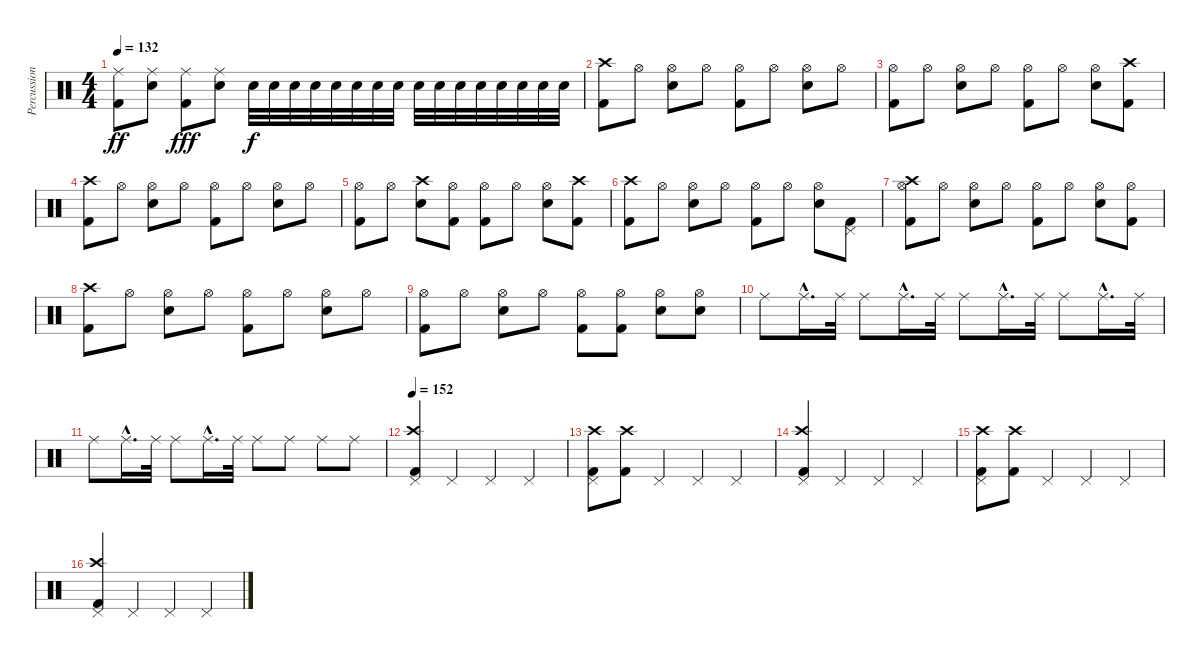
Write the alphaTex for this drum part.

\track ("Percussion" "Percussion") {instrument percussion}
\staff {score}
\articulation defaults
\ts (4 4)
\tempo 132
\clef neutral
\ks c
("Ride (middle)" "Kick (hit) 2").8{dy ff} ("Ride (middle)" "Electric Snare (hit)").8 ("Ride (middle)" "Kick (hit) 2").8{dy fff} ("Ride (middle)" "Electric Snare (hit)").8 "Electric Snare (hit)".32{dy f} "Electric Snare (hit)".32 "Electric Snare (hit)".32 "Electric Snare (hit)".32 "Electric Snare (hit)".32 "Electric Snare (hit)".32 "Electric Snare (hit)".32 "Electric Snare (hit)".32 "Electric Snare (hit)".32 "Electric Snare (hit)".32 "Electric Snare (hit)".32 "Electric Snare (hit)".32 "Electric Snare (hit)".32 "Electric Snare (hit)".32 "Electric Snare (hit)".32 "Electric Snare (hit)".32 |
("Crash high (hit)" "Kick (hit) 2").8 "Hi-Hat (open)".8 ("Hi-Hat (open)" "Electric Snare (hit)").8 "Hi-Hat (open)".8 ("Hi-Hat (open)" "Kick (hit) 2").8 "Hi-Hat (open)".8 ("Hi-Hat (open)" "Electric Snare (hit)").8 "Hi-Hat (open)".8 |
("Hi-Hat (open)" "Kick (hit) 2").8 "Hi-Hat (open)".8 ("Hi-Hat (open)" "Electric Snare (hit)").8 "Hi-Hat (open)".8 ("Hi-Hat (open)" "Kick (hit) 2").8 "Hi-Hat (open)".8 ("Hi-Hat (open)" "Electric Snare (hit)").8 ("Crash high (hit)" "Kick (hit) 2").8 |
("Crash high (hit)" "Kick (hit) 2").8 "Hi-Hat (open)".8 ("Hi-Hat (open)" "Electric Snare (hit)").8 "Hi-Hat (open)".8 ("Hi-Hat (open)" "Kick (hit) 2").8 "Hi-Hat (open)".8 ("Hi-Hat (open)" "Electric Snare (hit)").8 "Hi-Hat (open)".8 |
("Hi-Hat (open)" "Kick (hit) 2").8 "Hi-Hat (open)".8 ("Crash high (hit)" "Electric Snare (hit)").8 ("Hi-Hat (open)" "Kick (hit) 2").8 ("Hi-Hat (open)" "Kick (hit) 2").8 "Hi-Hat (open)".8 ("Hi-Hat (open)" "Electric Snare (hit)").8 ("Crash high (hit)" "Kick (hit) 2").8 |
("Crash high (hit)" "Kick (hit) 2").8 "Hi-Hat (open)".8 ("Hi-Hat (open)" "Electric Snare (hit)").8 "Hi-Hat (open)".8 ("Hi-Hat (open)" "Kick (hit) 2").8 "Hi-Hat (open)".8 ("Hi-Hat (open)" "Electric Snare (hit)").8 ("Pedal Hi-Hat (hit)" "Kick (hit) 2").8 |
("Crash high (hit)" "Hi-Hat (open)" "Kick (hit) 2").8 "Hi-Hat (open)".8 ("Hi-Hat (open)" "Electric Snare (hit)").8 "Hi-Hat (open)".8 ("Hi-Hat (open)" "Kick (hit) 2").8 "Hi-Hat (open)".8 ("Hi-Hat (open)" "Electric Snare (hit)").8 ("Hi-Hat (open)" "Kick (hit) 2").8 |
("Crash high (hit)" "Kick (hit) 2").8 "Hi-Hat (open)".8 ("Hi-Hat (open)" "Electric Snare (hit)").8 "Hi-Hat (open)".8 ("Hi-Hat (open)" "Kick (hit) 2").8 "Hi-Hat (open)".8 ("Hi-Hat (open)" "Electric Snare (hit)").8 "Hi-Hat (open)".8 |
("Hi-Hat (open)" "Kick (hit) 2").8 "Hi-Hat (open)".8 ("Hi-Hat (open)" "Electric Snare (hit)").8 "Hi-Hat (open)".8 ("Hi-Hat (open)" "Kick (hit) 2").8 ("Hi-Hat (open)" "Kick (hit) 2").8 ("Hi-Hat (open)" "Electric Snare (hit)").8 ("Hi-Hat (open)" "Electric Snare (hit)").8 |
"Ride (middle)".8 "Ride (middle)"{hac}.16{d} "Ride (middle)".32 "Ride (middle)".8 "Ride (middle)"{hac}.16{d} "Ride (middle)".32 "Ride (middle)".8 "Ride (middle)"{hac}.16{d} "Ride (middle)".32 "Ride (middle)".8 "Ride (middle)"{hac}.16{d} "Ride (middle)".32 |
"Ride (middle)".8 "Ride (middle)"{hac}.16{d} "Ride (middle)".32 "Ride (middle)".8 "Ride (middle)"{hac}.16{d} "Ride (middle)".32 "Ride (middle)".8 "Ride (middle)".8 "Ride (middle)".8 "Ride (middle)".8 |
\tempo 152
("Crash high (hit)" "Pedal Hi-Hat (hit)" "Kick (hit) 2").4 "Pedal Hi-Hat (hit)".4 "Pedal Hi-Hat (hit)".4 "Pedal Hi-Hat (hit)".4 |
("Crash high (hit)" "Pedal Hi-Hat (hit)" "Kick (hit) 2").8 ("Crash high (hit)" "Kick (hit) 2").8 "Pedal Hi-Hat (hit)".4 "Pedal Hi-Hat (hit)".4 "Pedal Hi-Hat (hit)".4 |
("Crash high (hit)" "Pedal Hi-Hat (hit)" "Kick (hit) 2").4 "Pedal Hi-Hat (hit)".4 "Pedal Hi-Hat (hit)".4 "Pedal Hi-Hat (hit)".4 |
("Crash high (hit)" "Pedal Hi-Hat (hit)" "Kick (hit) 2").8 ("Crash high (hit)" "Kick (hit) 2").8 "Pedal Hi-Hat (hit)".4 "Pedal Hi-Hat (hit)".4 "Pedal Hi-Hat (hit)".4 |
("Crash high (hit)" "Pedal Hi-Hat (hit)" "Kick (hit) 2").4 "Pedal Hi-Hat (hit)".4 "Pedal Hi-Hat (hit)".4 "Pedal Hi-Hat (hit)".4
